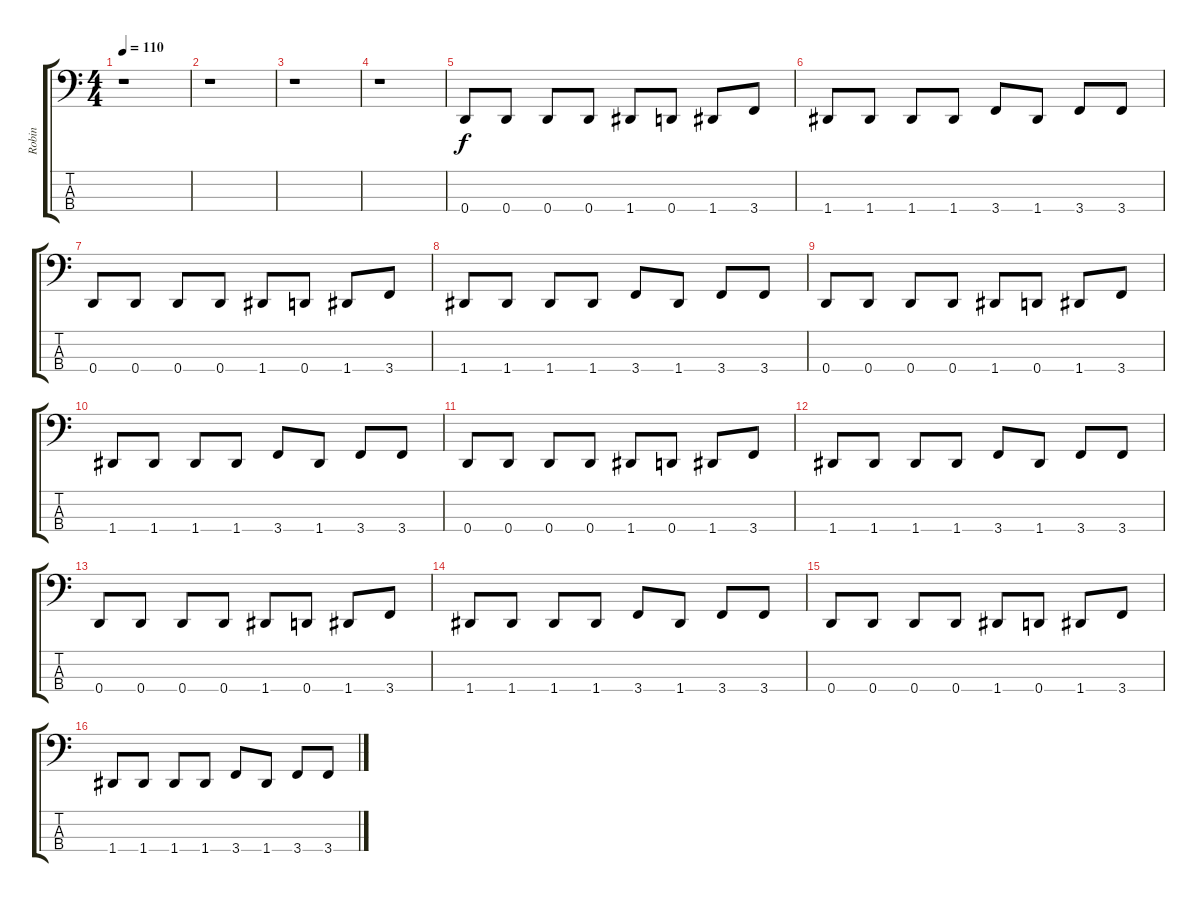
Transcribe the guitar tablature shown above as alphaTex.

\track ("Robin" "Robin") {instrument electricbasspick}
\staff {score tabs}
\tuning (F2 C2 G1 D1) {hide}
\ts (4 4)
\tempo 110
\tempo 176
\tempo 110
\clef f4
\ks c
r.1{dy f instrument electricbasspick} |
r.1 |
r.1 |
r.1 |
0.4.8 0.4.8 0.4.8 0.4.8 1.4.8 0.4.8 1.4.8 3.4.8 |
1.4.8 1.4.8 1.4.8 1.4.8 3.4.8 1.4.8 3.4.8 3.4.8 |
0.4.8 0.4.8 0.4.8 0.4.8 1.4.8 0.4.8 1.4.8 3.4.8 |
1.4.8 1.4.8 1.4.8 1.4.8 3.4.8 1.4.8 3.4.8 3.4.8 |
0.4.8 0.4.8 0.4.8 0.4.8 1.4.8 0.4.8 1.4.8 3.4.8 |
1.4.8 1.4.8 1.4.8 1.4.8 3.4.8 1.4.8 3.4.8 3.4.8 |
0.4.8 0.4.8 0.4.8 0.4.8 1.4.8 0.4.8 1.4.8 3.4.8 |
1.4.8 1.4.8 1.4.8 1.4.8 3.4.8 1.4.8 3.4.8 3.4.8 |
0.4.8 0.4.8 0.4.8 0.4.8 1.4.8 0.4.8 1.4.8 3.4.8 |
1.4.8 1.4.8 1.4.8 1.4.8 3.4.8 1.4.8 3.4.8 3.4.8 |
0.4.8 0.4.8 0.4.8 0.4.8 1.4.8 0.4.8 1.4.8 3.4.8 |
1.4.8 1.4.8 1.4.8 1.4.8 3.4.8 1.4.8 3.4.8 3.4.8
